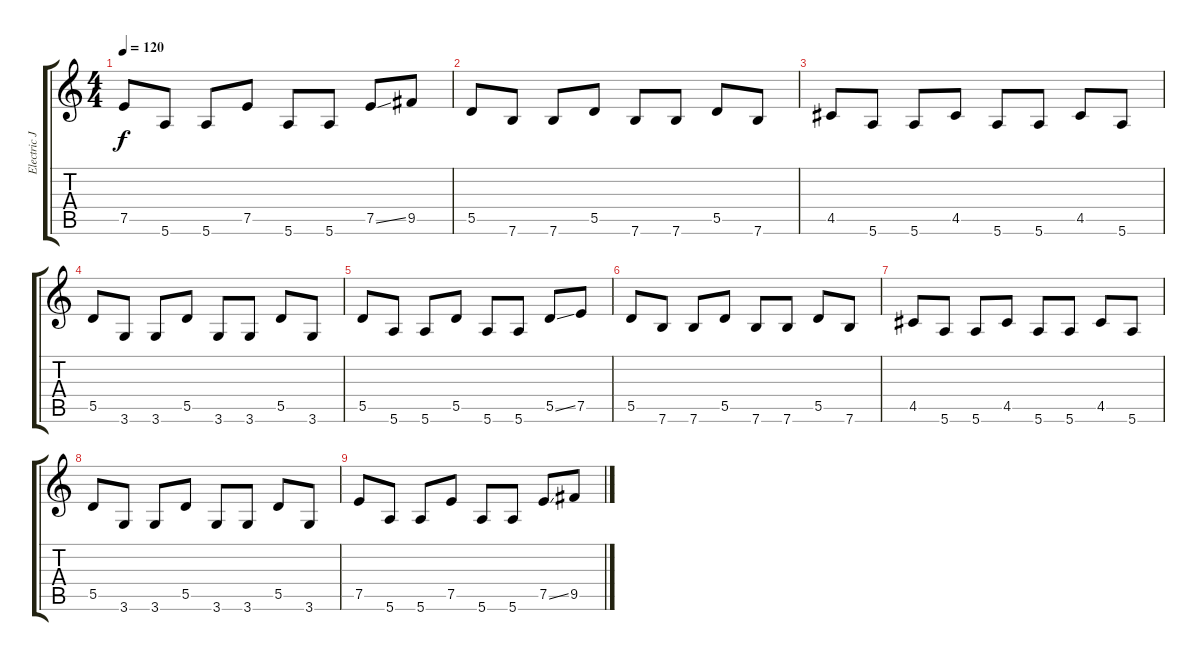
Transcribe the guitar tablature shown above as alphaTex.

\track ("Electric Jazz Clean" "Electric J") {instrument electricguitarjazz}
\staff {score tabs}
\tuning (E4 B3 G3 D3 A2 E2) {hide}
\ts (4 4)
\tempo 120
\clef g2
\ks c
7.5.8{dy f} 5.6.8 5.6.8 7.5.8 5.6.8 5.6.8 7.5{ss}.8 9.5.8 |
5.5.8 7.6.8 7.6.8 5.5.8 7.6.8 7.6.8 5.5.8 7.6.8 |
4.5.8 5.6.8 5.6.8 4.5.8 5.6.8 5.6.8 4.5.8 5.6.8 |
5.5.8 3.6.8 3.6.8 5.5.8 3.6.8 3.6.8 5.5.8 3.6.8 |
5.5.8 5.6.8 5.6.8 5.5.8 5.6.8 5.6.8 5.5{ss}.8 7.5.8 |
5.5.8 7.6.8 7.6.8 5.5.8 7.6.8 7.6.8 5.5.8 7.6.8 |
4.5.8 5.6.8 5.6.8 4.5.8 5.6.8 5.6.8 4.5.8 5.6.8 |
5.5.8 3.6.8 3.6.8 5.5.8 3.6.8 3.6.8 5.5.8 3.6.8 |
7.5.8 5.6.8 5.6.8 7.5.8 5.6.8 5.6.8 7.5{ss}.8 9.5.8
